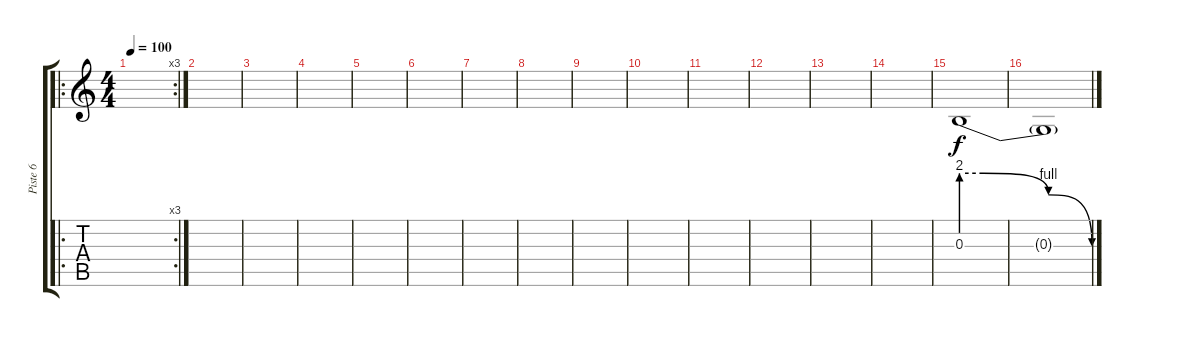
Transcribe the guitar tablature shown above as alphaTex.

\track ("Piste 6" "Piste 6") {instrument stringensemble1}
\staff {score tabs}
\tuning (E4 B3 G3 D3 A2 E2) {hide}
\ro
\rc 3
\ts (4 4)
\tempo 100
\clef g2
\ks c
|
|
|
|
|
|
|
|
|
|
|
|
|
|
0.3{be (custom 0 8 10 8 40 4 60 0)}.1 |
0.3{t}.1
